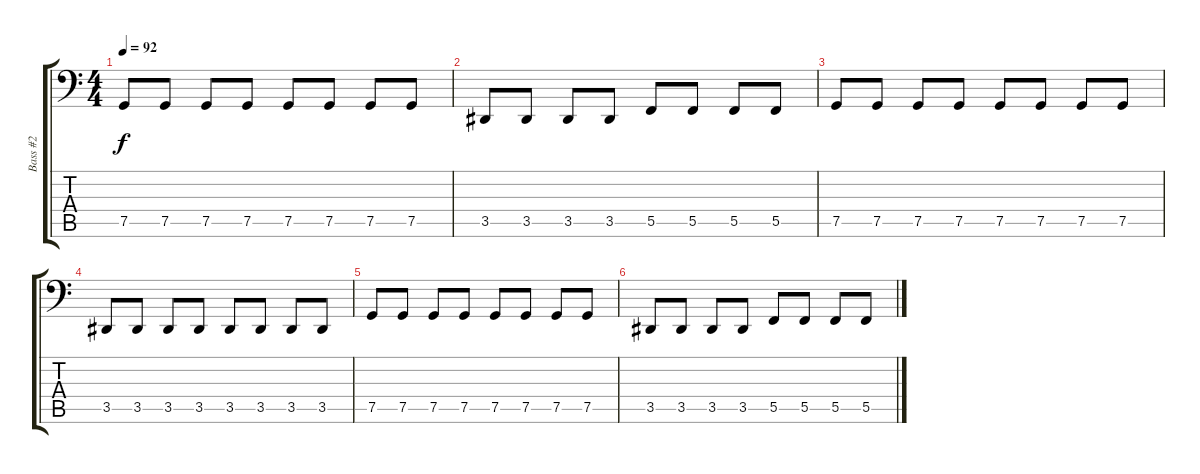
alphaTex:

\track ("Bass #2" "Bass #2") {instrument slapbass2}
\staff {score tabs}
\tuning (Ab2 Eb2 Bb1 F1 C1 G0) {hide}
\ts (4 4)
\tempo 92
\clef f4
\ks c
7.5.8{dy f} 7.5.8 7.5.8 7.5.8 7.5.8 7.5.8 7.5.8 7.5.8 |
3.5.8 3.5.8 3.5.8 3.5.8 5.5.8 5.5.8 5.5.8 5.5.8 |
7.5.8 7.5.8 7.5.8 7.5.8 7.5.8 7.5.8 7.5.8 7.5.8 |
3.5.8 3.5.8 3.5.8 3.5.8 3.5.8 3.5.8 3.5.8 3.5.8 |
7.5.8 7.5.8 7.5.8 7.5.8 7.5.8 7.5.8 7.5.8 7.5.8 |
3.5.8 3.5.8 3.5.8 3.5.8 5.5.8 5.5.8 5.5.8 5.5.8
